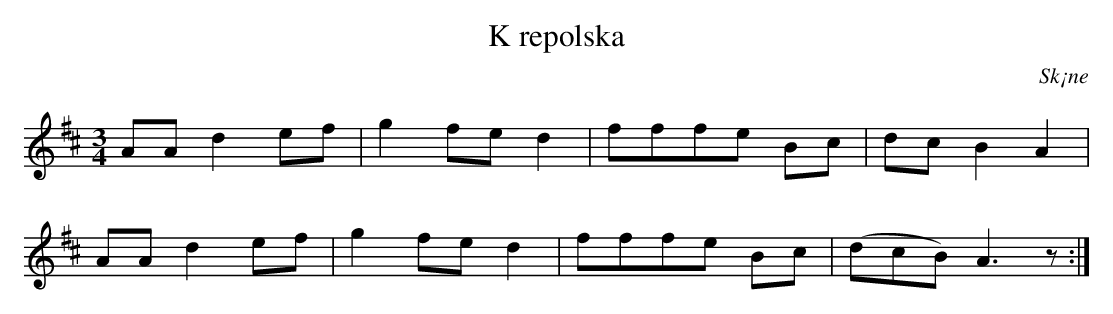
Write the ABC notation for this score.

X:1
T:K repolska
O:Sk¡ne
M:3/4
L:1/8
K:D
AA d2 ef | g2 fe d2 | fffe Bc | dc B2 A2 |
AA d2 ef | g2 fe d2 | fffe Bc | 3(dcB) A3 z :|
